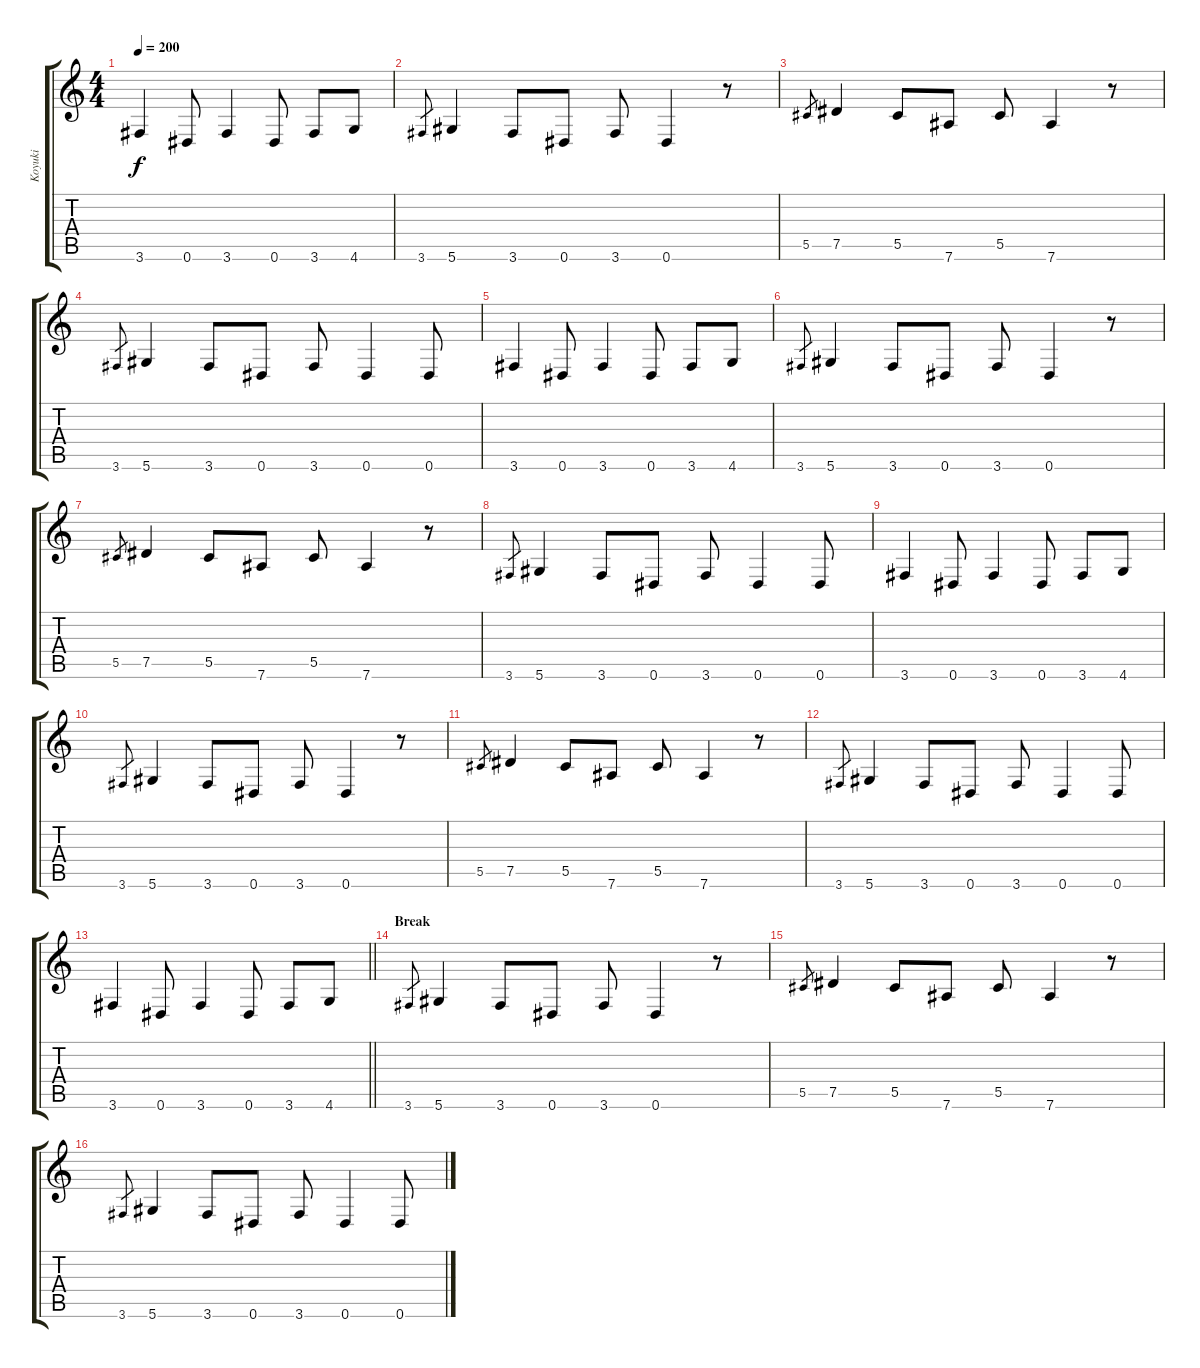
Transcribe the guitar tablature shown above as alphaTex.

\track ("Koyuki" "Koyuki") {instrument overdrivenguitar}
\staff {score tabs}
\tuning (Eb4 Bb3 Gb3 Db3 Ab2 Eb2) {hide}
\ts (4 4)
\tempo 200
\clef g2
\ks c
3.6.4{dy f} 0.6.8 3.6.4 0.6.8 3.6.8 4.6.8 |
3.6.8{gr} 5.6.4 3.6.8 0.6.8 3.6.8 0.6.4 r.8 |
5.5.8{gr} 7.5.4 5.5.8 7.6.8 5.5.8 7.6.4 r.8 |
3.6.8{gr} 5.6.4 3.6.8 0.6.8 3.6.8 0.6.4 0.6.8 |
3.6.4 0.6.8 3.6.4 0.6.8 3.6.8 4.6.8 |
3.6.8{gr} 5.6.4 3.6.8 0.6.8 3.6.8 0.6.4 r.8 |
5.5.8{gr} 7.5.4 5.5.8 7.6.8 5.5.8 7.6.4 r.8 |
3.6.8{gr} 5.6.4 3.6.8 0.6.8 3.6.8 0.6.4 0.6.8 |
3.6.4 0.6.8 3.6.4 0.6.8 3.6.8 4.6.8 |
3.6.8{gr} 5.6.4 3.6.8 0.6.8 3.6.8 0.6.4 r.8 |
5.5.8{gr} 7.5.4 5.5.8 7.6.8 5.5.8 7.6.4 r.8 |
3.6.8{gr} 5.6.4 3.6.8 0.6.8 3.6.8 0.6.4 0.6.8 |
\barLineRight lightlight
3.6.4 0.6.8 3.6.4 0.6.8 3.6.8 4.6.8 |
\section ("" "Break")
3.6.8{gr} 5.6.4 3.6.8 0.6.8 3.6.8 0.6.4 r.8 |
5.5.8{gr} 7.5.4 5.5.8 7.6.8 5.5.8 7.6.4 r.8 |
3.6.8{gr} 5.6.4 3.6.8 0.6.8 3.6.8 0.6.4 0.6.8
